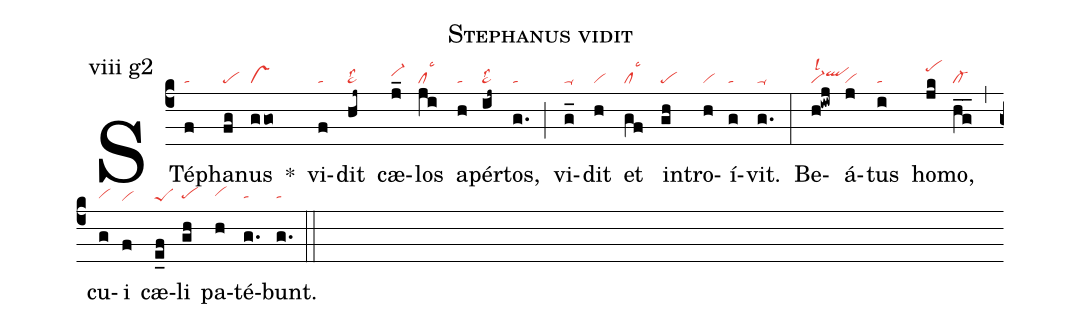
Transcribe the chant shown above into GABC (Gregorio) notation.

name: Stephanus vidit;
annotation: viii g2;
mode: 8;
nabc-lines: 1;
%%
(c4)
STé(f|ta)pha(fg|pe)nus(ggo|vs) *()
vi(f|ta)dit(hj~|ta>lss2) cæ(j_|vi-hi)los(ji|cllsc3) a(h|ta)pér(ij~|ta>lss2)tos,(g.|ta) (;)
vi(g_|ta-)dit(h|vi) et(gf|cllsc3) in(gh|pe)tro(h|vi)í(g|ta)vit.(g.|ta-) (:)
Be(h!iwj|vi-lsl2qlhi)á(j|vi)tus(i|ta) ho(jk|pehk)mo,(hg__|cl-) (,)
cu(g|vihg)i(f|vi) cæ(e_f|peS)li(gh|pehg) pa(h|vihh)té(g.|tahg)bunt.(g.|tahg) (::)
